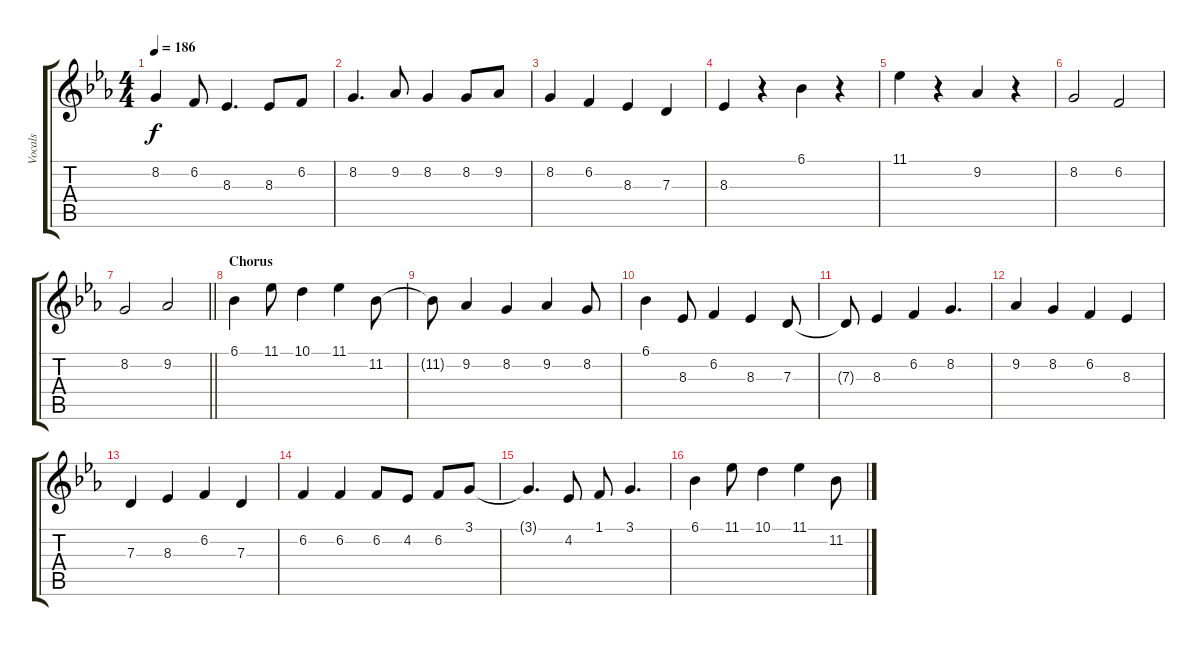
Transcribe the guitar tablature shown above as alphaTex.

\track ("Vocals" "Vocals") {instrument altosax}
\staff {score tabs}
\tuning (E4 B3 G3 D3 A2 E2) {hide}
\ts (4 4)
\tempo 186
\clef g2
\ks eb
8.2.4{dy f} 6.2.8 8.3.4{d} 8.3.8 6.2.8 |
8.2.4{d} 9.2.8 8.2.4 8.2.8 9.2.8 |
8.2.4 6.2.4 8.3.4 7.3.4 |
8.3.4 r.4 6.1.4 r.4 |
11.1.4 r.4 9.2.4 r.4 |
8.2.2 6.2.2 |
\barLineRight lightlight
8.2.2 9.2.2 |
\section ("" "Chorus")
6.1.4 11.1.8 10.1.4 11.1.4 11.2.8 |
11.2{t}.8 9.2.4 8.2.4 9.2.4 8.2.8 |
6.1.4 8.3.8 6.2.4 8.3.4 7.3.8 |
7.3{t}.8 8.3.4 6.2.4 8.2.4{d} |
9.2.4 8.2.4 6.2.4 8.3.4 |
7.3.4 8.3.4 6.2.4 7.3.4 |
6.2.4 6.2.4 6.2.8 4.2.8 6.2.8 3.1.8 |
3.1{t}.4{d} 4.2.8 1.1.8 3.1.4{d} |
6.1.4 11.1.8 10.1.4 11.1.4 11.2.8
